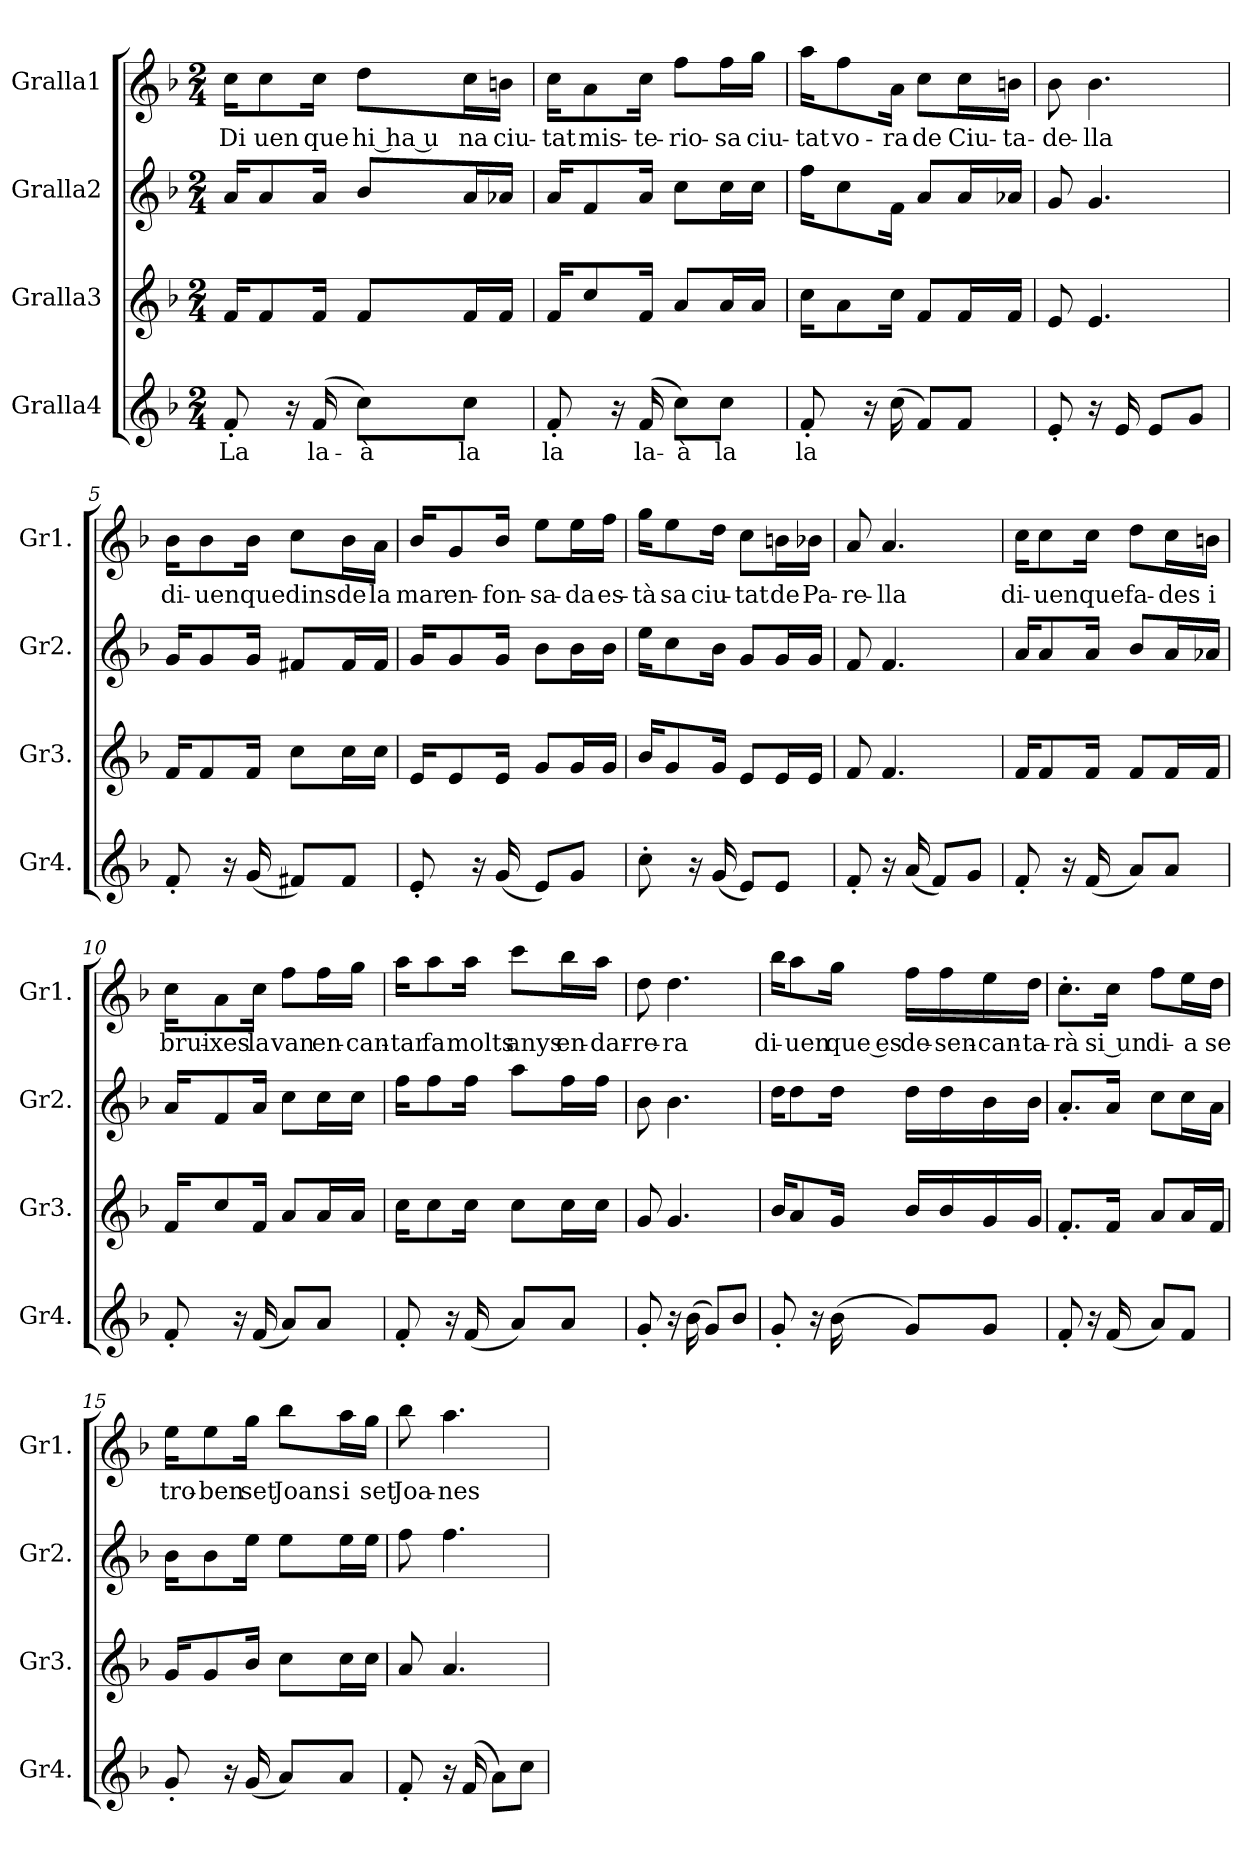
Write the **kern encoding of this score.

**kern	**text	**kern	**kern	**kern	**text
*part4	*part4	*part3	*part2	*part1	*part1
*staff4	*staff4	*staff3	*staff2	*staff1	*staff1
*I"Gralla4	*	*I"Gralla3	*I"Gralla2	*I"Gralla1	*
*I'Gr4.	*	*I'Gr3.	*I'Gr2.	*I'Gr1.	*
*clefG2	*	*clefG2	*clefG2	*clefG2	*
*k[b-]	*	*k[b-]	*k[b-]	*k[b-]	*
*M2/4	*	*M2/4	*M2/4	*M2/4	*
*MM55	*	*MM55	*MM55	*MM55	*
=1	=1	=1	=1	=1	=1
!	!LO:LY:b	!	!	!	!LO:LY:b
8f'/	La	16f/KL	16a/KL	16cc\KL	Di
!	!	!	!	!	!LO:LY:b
.	.	8f/	8a/	8cc\	-uen
16r	.	.	.	.	.
!	!LO:LY:b	!	!	!	!LO:LY:b
(>16f/	la-	16f/Jk	16a/Jk	16cc\Jk	que
!	!LO:LY:b	!	!	!	!LO:LY:b
8cc\L)	-à	8f/L	8b-/L	8dd\L	hi ha u
!	!LO:LY:b	!	!	!	!LO:LY:b
8cc\J	la	16f/L	16a/L	16cc\L	-na
!	!	!	!	!	!LO:LY:b
.	.	16f/JJ	16a-X/JJ	16bn\JJ	ciu-
=2	=2	=2	=2	=2	=2
!	!LO:LY:b	!	!	!	!LO:LY:b
8f'/	la	16f/KL	16a/KL	16cc\KL	-tat
!	!	!	!	!	!LO:LY:b
.	.	8cc/	8f/	8a\	mis-
16r	.	.	.	.	.
!	!LO:LY:b	!	!	!	!LO:LY:b
(>16f/	la-	16f/Jk	16a/Jk	16cc\Jk	-te-
!	!LO:LY:b	!	!	!	!LO:LY:b
8cc\L)	-à	8a/L	8cc\L	8ff\L	-rio-
!	!LO:LY:b	!	!	!	!LO:LY:b
8cc\J	la	16a/L	16cc\L	16ff\L	-sa
!	!	!	!	!	!LO:LY:b
.	.	16a/JJ	16cc\JJ	16gg\JJ	ciu-
=3	=3	=3	=3	=3	=3
!	!LO:LY:b	!	!	!	!LO:LY:b
8f'/	la	16cc\KL	16ff\KL	16aa\KL	-tat
!	!	!	!	!	!LO:LY:b
.	.	8a\	8cc\	8ff\	vo-
16r	.	.	.	.	.
!	!	!	!	!	!LO:LY:b
(>16cc\	.	16cc\Jk	16f\Jk	16a\Jk	-ra
!	!	!	!	!	!LO:LY:b
8f/L)	.	8f/L	8a/L	8cc\L	de
!	!	!	!	!	!LO:LY:b
8f/J	.	16f/L	16a/L	16cc\L	Ciu-
!	!	!	!	!	!LO:LY:b
.	.	16f/JJ	16a-X/JJ	16bn\JJ	-ta-
=4	=4	=4	=4	=4	=4
!	!	!	!	!	!LO:LY:b
8e'/	.	8e/	8g/	8b-\	-de-
!	!	!	!	!	!LO:LY:b
16r	.	4.e/	4.g/	4.b-\	-lla
16e/	.	.	.	.	.
8e/L	.	.	.	.	.
8g/J	.	.	.	.	.
!!LO:LB:g=z
=5	=5	=5	=5	=5	=5
!	!	!	!	!	!LO:LY:b
8f'/	.	16f/KL	16g/KL	16b-\KL	di-
!	!	!	!	!	!LO:LY:b
.	.	8f/	8g/	8b-\	-uen
16r	.	.	.	.	.
!	!	!	!	!	!LO:LY:b
(<16g/	.	16f/Jk	16g/Jk	16b-\Jk	que
!	!	!	!	!	!LO:LY:b
8f#X/L)	.	8cc\L	8f#X/L	8cc\L	dins
!	!	!	!	!	!LO:LY:b
8f#/J	.	16cc\L	16f#/L	16b-\L	de
!	!	!	!	!	!LO:LY:b
.	.	16cc\JJ	16f#/JJ	16a\JJ	la
=6	=6	=6	=6	=6	=6
!	!	!	!	!	!LO:LY:b
8e'/	.	16e/KL	16g/KL	16b-/KL	mar
!	!	!	!	!	!LO:LY:b
.	.	8e/	8g/	8g/	en-
16r	.	.	.	.	.
!	!	!	!	!	!LO:LY:b
(<16g/	.	16e/Jk	16g/Jk	16b-/Jk	-fon-
!	!	!	!	!	!LO:LY:b
8e/L)	.	8g/L	8b-\L	8ee\L	-sa-
!	!	!	!	!	!LO:LY:b
8g/J	.	16g/L	16b-\L	16ee\L	-da
!	!	!	!	!	!LO:LY:b
.	.	16g/JJ	16b-\JJ	16ff\JJ	es-
=7	=7	=7	=7	=7	=7
!	!	!	!	!	!LO:LY:b
8cc'\	.	16b-/KL	16ee\KL	16gg\KL	-tà
!	!	!	!	!	!LO:LY:b
.	.	8g/	8cc\	8ee\	sa
16r	.	.	.	.	.
!	!	!	!	!	!LO:LY:b
(<16g/	.	16g/Jk	16b-\Jk	16dd\Jk	ciu-
!	!	!	!	!	!LO:LY:b
8e/L)	.	8e/L	8g/L	8cc\L	-tat
!	!	!	!	!	!LO:LY:b
8e/J	.	16e/L	16g/L	16bn\L	de
!	!	!	!	!	!LO:LY:b
.	.	16e/JJ	16g/JJ	16b-X\JJ	Pa-
=8	=8	=8	=8	=8	=8
!	!	!	!	!	!LO:LY:b
8f'/	.	8f/	8f/	8a/	-re-
!	!	!	!	!	!LO:LY:b
16r	.	4.f/	4.f/	4.a/	-lla
(<16a/	.	.	.	.	.
8f/L)	.	.	.	.	.
8g/J	.	.	.	.	.
!!LO:PB:g=z
=9	=9	=9	=9	=9	=9
!	!	!	!	!	!LO:LY:b
8f'/	.	16f/KL	16a/KL	16cc\KL	di-
!	!	!	!	!	!LO:LY:b
.	.	8f/	8a/	8cc\	-uen
16r	.	.	.	.	.
!	!	!	!	!	!LO:LY:b
(<16f/	.	16f/Jk	16a/Jk	16cc\Jk	que
!	!	!	!	!	!LO:LY:b
8a/L)	.	8f/L	8b-/L	8dd\L	fa-
!	!	!	!	!	!LO:LY:b
8a/J	.	16f/L	16a/L	16cc\L	-des
!	!	!	!	!	!LO:LY:b
.	.	16f/JJ	16a-X/JJ	16bn\JJ	i
=10	=10	=10	=10	=10	=10
!	!	!	!	!	!LO:LY:b
8f'/	.	16f/KL	16a/KL	16cc\KL	brui-
!	!	!	!	!	!LO:LY:b
.	.	8cc/	8f/	8a\	-xes
16r	.	.	.	.	.
!	!	!	!	!	!LO:LY:b
(<16f/	.	16f/Jk	16a/Jk	16cc\Jk	la
!	!	!	!	!	!LO:LY:b
8a/L)	.	8a/L	8cc\L	8ff\L	van
!	!	!	!	!	!LO:LY:b
8a/J	.	16a/L	16cc\L	16ff\L	en-
!	!	!	!	!	!LO:LY:b
.	.	16a/JJ	16cc\JJ	16gg\JJ	-can-
=11	=11	=11	=11	=11	=11
!	!	!	!	!	!LO:LY:b
8f'/	.	16cc\KL	16ff\KL	16aa\KL	-tar
!	!	!	!	!	!LO:LY:b
.	.	8cc\	8ff\	8aa\	fa
16r	.	.	.	.	.
!	!	!	!	!	!LO:LY:b
(<16f/	.	16cc\Jk	16ff\Jk	16aa\Jk	molts
!	!	!	!	!	!LO:LY:b
8a/L)	.	8cc\L	8aa\L	8ccc\L	anys
!	!	!	!	!	!LO:LY:b
8a/J	.	16cc\L	16ff\L	16bb-\L	en-
!	!	!	!	!	!LO:LY:b
.	.	16cc\JJ	16ff\JJ	16aa\JJ	-dar-
=12	=12	=12	=12	=12	=12
!	!	!	!	!	!LO:LY:b
8g'/	.	8g/	8b-\	8dd\	-re-
!	!	!	!	!	!LO:LY:b
16r	.	4.g/	4.b-\	4.dd\	-ra
(>16b-\	.	.	.	.	.
8g/L)	.	.	.	.	.
8b-/J	.	.	.	.	.
!!LO:LB:g=z
=13	=13	=13	=13	=13	=13
!	!	!	!	!	!LO:LY:b
8g'/	.	16b-/KL	16dd\KL	16bb-\KL	di-
!	!	!	!	!	!LO:LY:b
.	.	8a/	8dd\	8aa\	-uen
16r	.	.	.	.	.
!	!	!	!	!	!LO:LY:b
(>16b-\	.	16g/Jk	16dd\Jk	16gg\Jk	que es
!	!	!	!	!	!LO:LY:b
8g/L)	.	16b-/LL	16dd\LL	16ff\LL	de-
!	!	!	!	!	!LO:LY:b
.	.	16b-/	16dd\	16ff\	-sen-
!	!	!	!	!	!LO:LY:b
8g/J	.	16g/	16b-\	16ee\	-can-
!	!	!	!	!	!LO:LY:b
.	.	16g/JJ	16b-\JJ	16dd\JJ	-ta-
=14	=14	=14	=14	=14	=14
!	!	!	!	!	!LO:LY:b
8f'/	.	8.f'/L	8.a'/L	8.cc'\L	-rà
16r	.	.	.	.	.
!	!	!	!	!	!LO:LY:b
(<16f/	.	16f/Jk	16a/Jk	16cc\Jk	si un
!	!	!	!	!	!LO:LY:b
8a/L)	.	8a/L	8cc\L	8ff\L	di-
!	!	!	!	!	!LO:LY:b
8f/J	.	16a/L	16cc\L	16ee\L	-a
!	!	!	!	!	!LO:LY:b
.	.	16f/JJ	16a\JJ	16dd\JJ	se
=15	=15	=15	=15	=15	=15
!	!	!	!	!	!LO:LY:b
8g'/	.	16g/KL	16b-\KL	16ee\KL	tro-
!	!	!	!	!	!LO:LY:b
.	.	8g/	8b-\	8ee\	-ben
16r	.	.	.	.	.
!	!	!	!	!	!LO:LY:b
(<16g/	.	16b-/Jk	16ee\Jk	16gg\Jk	set
!	!	!	!	!	!LO:LY:b
8a/L)	.	8cc\L	8ee\L	8bb-\L	Joans
!	!	!	!	!	!LO:LY:b
8a/J	.	16cc\L	16ee\L	16aa\L	i
!	!	!	!	!	!LO:LY:b
.	.	16cc\JJ	16ee\JJ	16gg\JJ	set
=16	=16	=16	=16	=16	=16
!	!	!	!	!	!LO:LY:b
8f'/	.	8a/	8ff\	8bb-\	Joa-
!	!	!	!	!	!LO:LY:b
16r	.	4.a/	4.ff\	4.aa\	-nes
(>16f/	.	.	.	.	.
8a\L)	.	.	.	.	.
8cc\J	.	.	.	.	.
=	=	=	=	=	=
*-	*-	*-	*-	*-	*-
